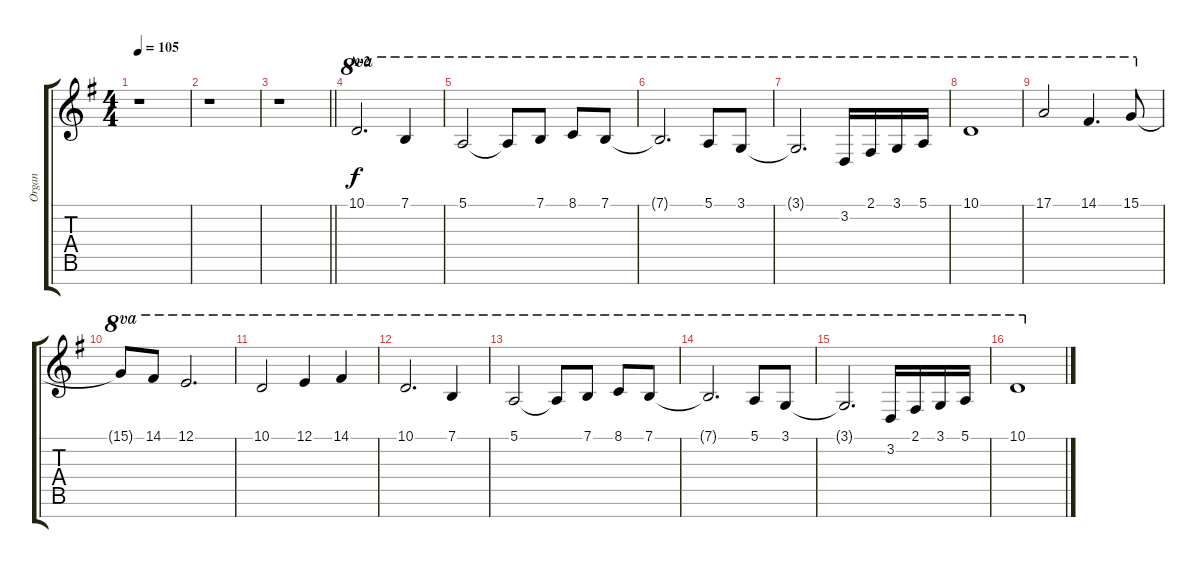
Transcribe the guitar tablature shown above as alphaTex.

\track ("Organ" "Organ") {instrument accordion}
\staff {score tabs}
\tuning (E4 B3 G3 D3 A2 E2 B1) {hide}
\ts (4 4)
\tempo 105
\clef g2
\ks g
r.1{dy f} |
r.1 |
\barLineRight lightlight
r.1 |
\section ("" "A-2")
10.1.2{d ot 8va} 7.1.4{ot 8va} |
5.1.2{ot 8va} 5.1{t}.8{ot 8va} 7.1.8{ot 8va} 8.1.8{ot 8va} 7.1.8{ot 8va} |
7.1{t}.2{d ot 8va} 5.1.8{ot 8va} 3.1.8{ot 8va} |
3.1{t}.2{d ot 8va} 3.2.16{ot 8va} 2.1.16{ot 8va} 3.1.16{ot 8va} 5.1.16{ot 8va} |
10.1.1{ot 8va} |
17.1.2{ot 8va} 14.1.4{d ot 8va} 15.1.8{ot 8va} |
15.1{t}.8{ot 8va} 14.1.8{ot 8va} 12.1.2{d ot 8va} |
10.1.2{ot 8va} 12.1.4{ot 8va} 14.1.4{ot 8va} |
10.1.2{d ot 8va} 7.1.4{ot 8va} |
5.1.2{ot 8va} 5.1{t}.8{ot 8va} 7.1.8{ot 8va} 8.1.8{ot 8va} 7.1.8{ot 8va} |
7.1{t}.2{d ot 8va} 5.1.8{ot 8va} 3.1.8{ot 8va} |
3.1{t}.2{d ot 8va} 3.2.16{ot 8va} 2.1.16{ot 8va} 3.1.16{ot 8va} 5.1.16{ot 8va} |
10.1.1{ot 8va}
